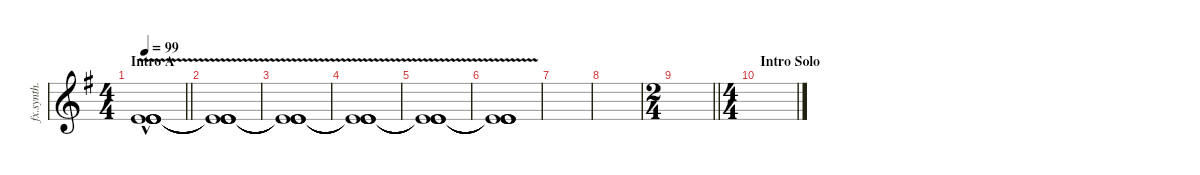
\defaultSystemsLayout 4
\hideDynamics
\bracketExtendMode nobrackets
\otherSystemsTrackNameOrientation horizontal
\track ("Helicopter" "fx.synth.") {defaultSystemsLayout 32 instrument helicopter}
\staff {score}
\tuning (E4 B3 G3 D3 A2 E2)
\displaytranspose 5
\ts (4 4)
\beaming (8 2 2 2 2)
\section ("" "Intro A")
\tempo 99
\clef g2
\barLineRight lightlight
\ks eminor
(0.2{v hac acc forcenatural} 4.3{v hac acc forcenatural} 9.4{v hac acc forcenatural} 14.5{v hac acc forcenatural} 19.6{v hac acc forcenatural}).1{dy f instrument helicopter} |
(0.2{v t acc forcenatural} 4.3{v t acc forcenatural} 9.4{v t acc forcenatural} 14.5{v t acc forcenatural} 19.6{v t acc forcenatural}).1 |
(0.2{v t acc forcenatural} 4.3{v t acc forcenatural} 9.4{v t acc forcenatural} 14.5{v t acc forcenatural} 19.6{v t acc forcenatural}).1 |
(0.2{v t acc forcenatural} 4.3{v t acc forcenatural} 9.4{v t acc forcenatural} 14.5{v t acc forcenatural} 19.6{v t acc forcenatural}).1 |
(0.2{v t acc forcenatural} 4.3{v t acc forcenatural} 9.4{v t acc forcenatural} 14.5{v t acc forcenatural} 19.6{v t acc forcenatural}).1 |
(0.2{v t acc forcenatural} 4.3{v t acc forcenatural} 9.4{v t acc forcenatural} 14.5{v t acc forcenatural} 19.6{v t acc forcenatural}).1 |
|
|
\ts (2 4)
\beaming (8 2 2)
\barLineRight lightlight
|
\ts (4 4)
\beaming (8 2 2 4)
\section ("" "Intro Solo")
